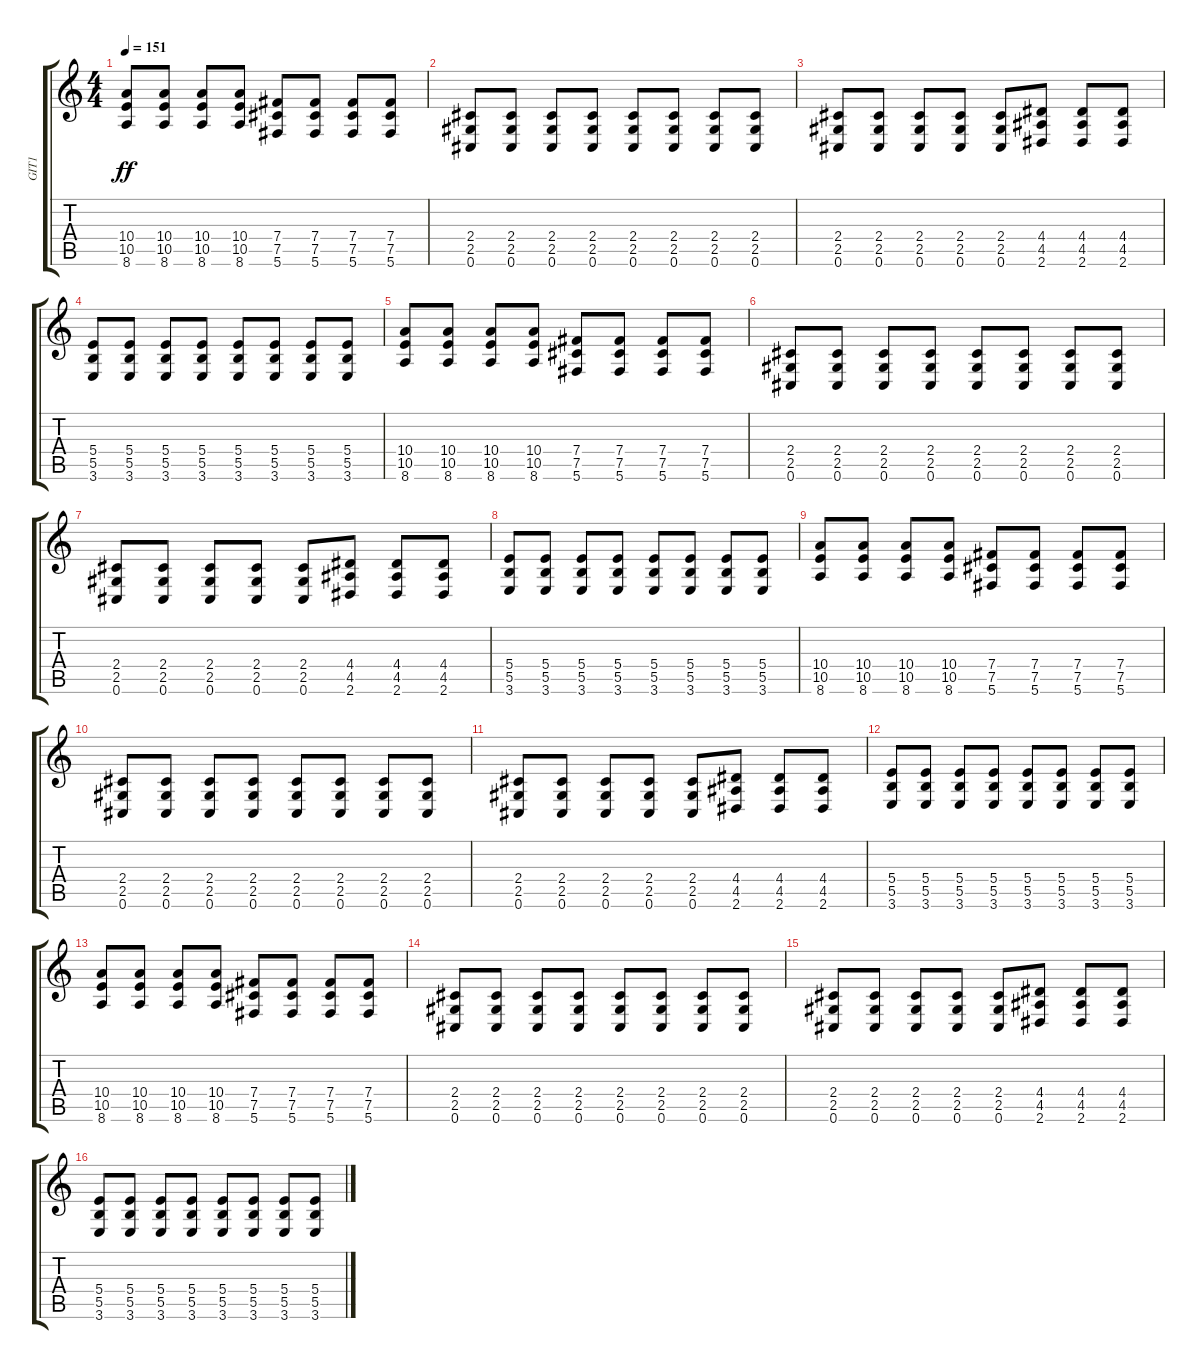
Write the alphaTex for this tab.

\track ("GIT1" "GIT1") {instrument distortionguitar}
\staff {score tabs}
\tuning (Db4 Ab3 E3 B2 Gb2 Db2) {hide}
\ts (4 4)
\tempo 151
\clef g2
\ks c
(10.4 10.5 8.6).8{dy ff} (10.4 10.5 8.6).8 (10.4 10.5 8.6).8 (10.4 10.5 8.6).8 (7.4 7.5 5.6).8 (7.4 7.5 5.6).8 (7.4 7.5 5.6).8 (7.4 7.5 5.6).8 |
(2.4 2.5 0.6).8 (2.4 2.5 0.6).8 (2.4 2.5 0.6).8 (2.4 2.5 0.6).8 (2.4 2.5 0.6).8 (2.4 2.5 0.6).8 (2.4 2.5 0.6).8 (2.4 2.5 0.6).8 |
(2.4 2.5 0.6).8 (2.4 2.5 0.6).8 (2.4 2.5 0.6).8 (2.4 2.5 0.6).8 (2.4 2.5 0.6).8 (4.4 4.5 2.6).8 (4.4 4.5 2.6).8 (4.4 4.5 2.6).8 |
(5.4 5.5 3.6).8 (5.4 5.5 3.6).8 (5.4 5.5 3.6).8 (5.4 5.5 3.6).8 (5.4 5.5 3.6).8 (5.4 5.5 3.6).8 (5.4 5.5 3.6).8 (5.4 5.5 3.6).8 |
(10.4 10.5 8.6).8 (10.4 10.5 8.6).8 (10.4 10.5 8.6).8 (10.4 10.5 8.6).8 (7.4 7.5 5.6).8 (7.4 7.5 5.6).8 (7.4 7.5 5.6).8 (7.4 7.5 5.6).8 |
(2.4 2.5 0.6).8 (2.4 2.5 0.6).8 (2.4 2.5 0.6).8 (2.4 2.5 0.6).8 (2.4 2.5 0.6).8 (2.4 2.5 0.6).8 (2.4 2.5 0.6).8 (2.4 2.5 0.6).8 |
(2.4 2.5 0.6).8 (2.4 2.5 0.6).8 (2.4 2.5 0.6).8 (2.4 2.5 0.6).8 (2.4 2.5 0.6).8 (4.4 4.5 2.6).8 (4.4 4.5 2.6).8 (4.4 4.5 2.6).8 |
(5.4 5.5 3.6).8 (5.4 5.5 3.6).8 (5.4 5.5 3.6).8 (5.4 5.5 3.6).8 (5.4 5.5 3.6).8 (5.4 5.5 3.6).8 (5.4 5.5 3.6).8 (5.4 5.5 3.6).8 |
(10.4 10.5 8.6).8 (10.4 10.5 8.6).8 (10.4 10.5 8.6).8 (10.4 10.5 8.6).8 (7.4 7.5 5.6).8 (7.4 7.5 5.6).8 (7.4 7.5 5.6).8 (7.4 7.5 5.6).8 |
(2.4 2.5 0.6).8 (2.4 2.5 0.6).8 (2.4 2.5 0.6).8 (2.4 2.5 0.6).8 (2.4 2.5 0.6).8 (2.4 2.5 0.6).8 (2.4 2.5 0.6).8 (2.4 2.5 0.6).8 |
(2.4 2.5 0.6).8 (2.4 2.5 0.6).8 (2.4 2.5 0.6).8 (2.4 2.5 0.6).8 (2.4 2.5 0.6).8 (4.4 4.5 2.6).8 (4.4 4.5 2.6).8 (4.4 4.5 2.6).8 |
(5.4 5.5 3.6).8 (5.4 5.5 3.6).8 (5.4 5.5 3.6).8 (5.4 5.5 3.6).8 (5.4 5.5 3.6).8 (5.4 5.5 3.6).8 (5.4 5.5 3.6).8 (5.4 5.5 3.6).8 |
(10.4 10.5 8.6).8 (10.4 10.5 8.6).8 (10.4 10.5 8.6).8 (10.4 10.5 8.6).8 (7.4 7.5 5.6).8 (7.4 7.5 5.6).8 (7.4 7.5 5.6).8 (7.4 7.5 5.6).8 |
(2.4 2.5 0.6).8 (2.4 2.5 0.6).8 (2.4 2.5 0.6).8 (2.4 2.5 0.6).8 (2.4 2.5 0.6).8 (2.4 2.5 0.6).8 (2.4 2.5 0.6).8 (2.4 2.5 0.6).8 |
(2.4 2.5 0.6).8 (2.4 2.5 0.6).8 (2.4 2.5 0.6).8 (2.4 2.5 0.6).8 (2.4 2.5 0.6).8 (4.4 4.5 2.6).8 (4.4 4.5 2.6).8 (4.4 4.5 2.6).8 |
(5.4 5.5 3.6).8 (5.4 5.5 3.6).8 (5.4 5.5 3.6).8 (5.4 5.5 3.6).8 (5.4 5.5 3.6).8 (5.4 5.5 3.6).8 (5.4 5.5 3.6).8 (5.4 5.5 3.6).8
